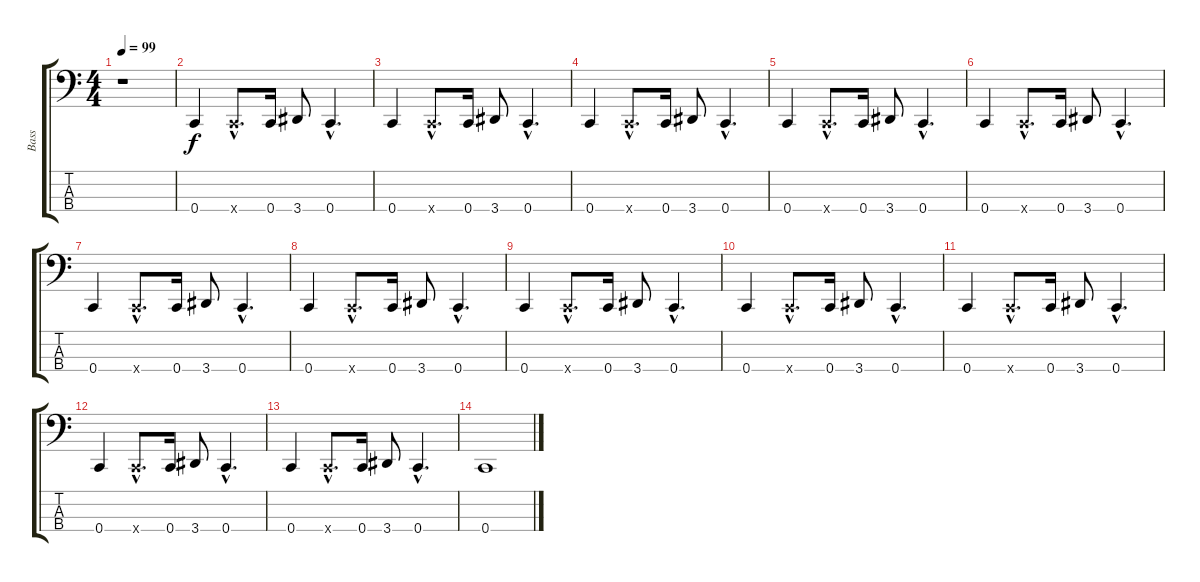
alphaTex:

\track ("Bass" "Bass") {instrument electricbassfinger}
\staff {score tabs}
\tuning (F2 C2 G1 C1) {hide}
\ts (4 4)
\tempo 99
\clef f4
\ks c
r.1{dy f} |
0.4.4 0.4{hac x}.8{d} 0.4.16 3.4.8 0.4{hac}.4{d} |
0.4.4 0.4{hac x}.8{d} 0.4.16 3.4.8 0.4{hac}.4{d} |
0.4.4 0.4{hac x}.8{d} 0.4.16 3.4.8 0.4{hac}.4{d} |
0.4.4 0.4{hac x}.8{d} 0.4.16 3.4.8 0.4{hac}.4{d} |
0.4.4 0.4{hac x}.8{d} 0.4.16 3.4.8 0.4{hac}.4{d} |
0.4.4 0.4{hac x}.8{d} 0.4.16 3.4.8 0.4{hac}.4{d} |
0.4.4 0.4{hac x}.8{d} 0.4.16 3.4.8 0.4{hac}.4{d} |
0.4.4 0.4{hac x}.8{d} 0.4.16 3.4.8 0.4{hac}.4{d} |
0.4.4 0.4{hac x}.8{d} 0.4.16 3.4.8 0.4{hac}.4{d} |
0.4.4 0.4{hac x}.8{d} 0.4.16 3.4.8 0.4{hac}.4{d} |
0.4.4 0.4{hac x}.8{d} 0.4.16 3.4.8 0.4{hac}.4{d} |
0.4.4 0.4{hac x}.8{d} 0.4.16 3.4.8 0.4{hac}.4{d} |
0.4.1
